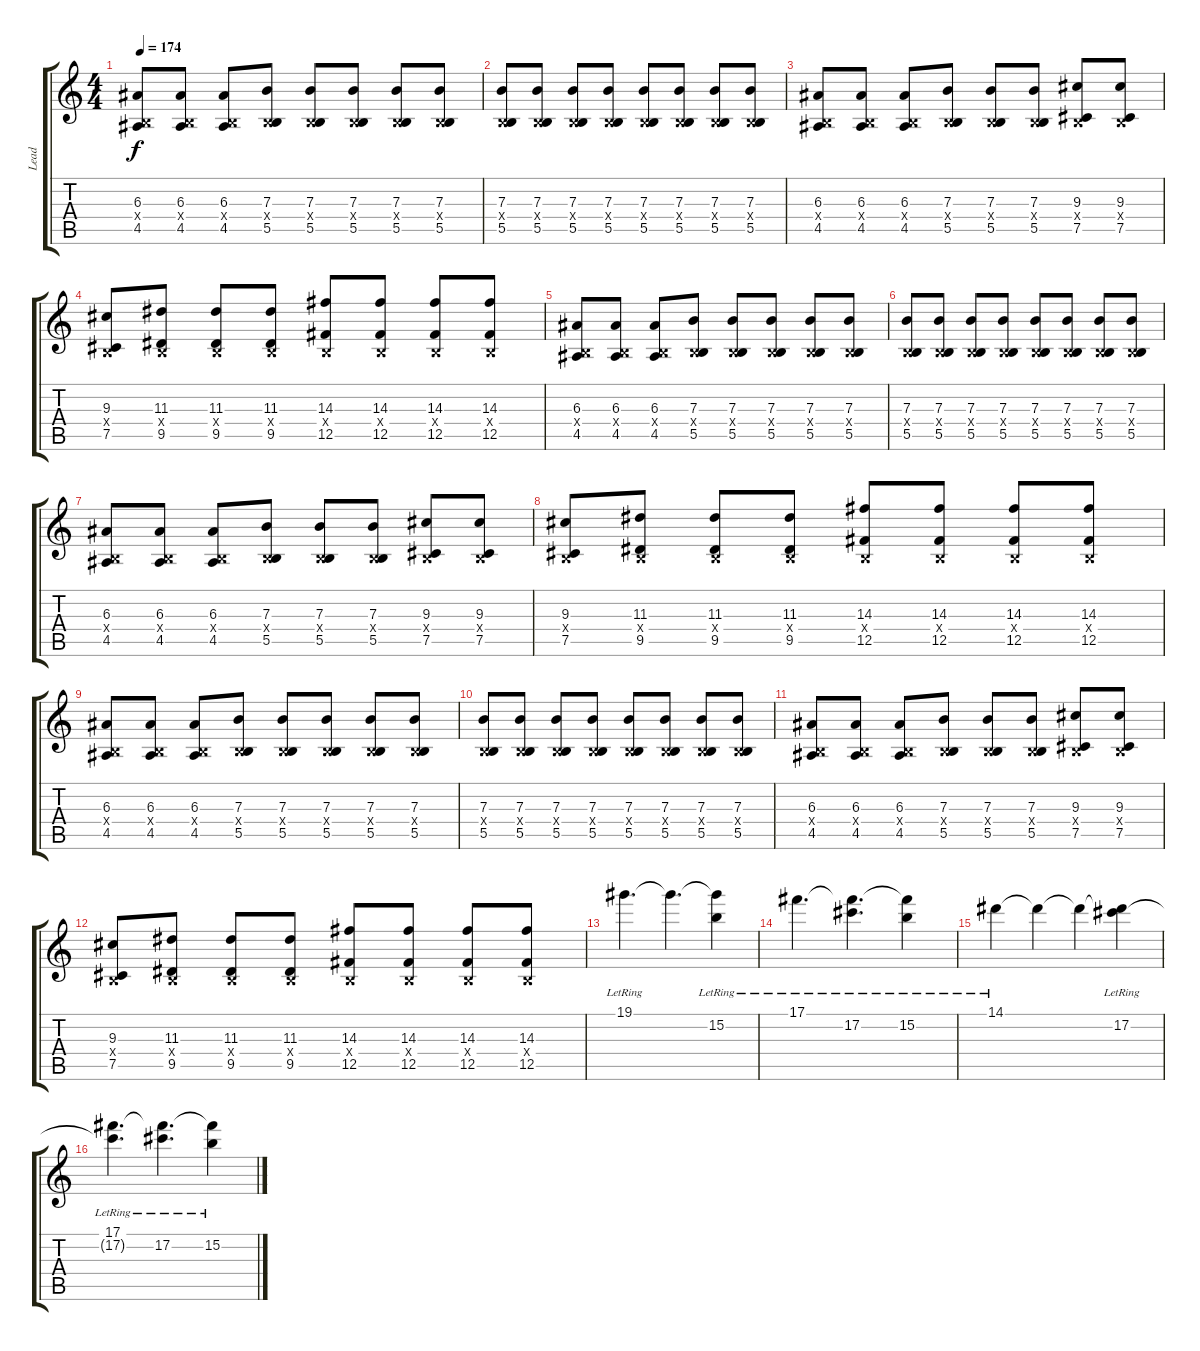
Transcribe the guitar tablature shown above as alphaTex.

\track ("Lead" "Lead") {instrument distortionguitar}
\staff {score tabs}
\tuning (Db4 Ab3 E3 B2 Gb2 B1) {hide}
\ts (4 4)
\tempo 174
\clef g2
\ks c
(6.3 0.4{x} 4.5).8{dy f} (6.3 0.4{x} 4.5).8 (6.3 0.4{x} 4.5).8 (7.3 0.4{x} 5.5).8 (7.3 0.4{x} 5.5).8 (7.3 0.4{x} 5.5).8 (7.3 0.4{x} 5.5).8 (7.3 0.4{x} 5.5).8 |
(7.3 0.4{x} 5.5).8 (7.3 0.4{x} 5.5).8 (7.3 0.4{x} 5.5).8 (7.3 0.4{x} 5.5).8 (7.3 0.4{x} 5.5).8 (7.3 0.4{x} 5.5).8 (7.3 0.4{x} 5.5).8 (7.3 0.4{x} 5.5).8 |
(6.3 0.4{x} 4.5).8 (6.3 0.4{x} 4.5).8 (6.3 0.4{x} 4.5).8 (7.3 0.4{x} 5.5).8 (7.3 0.4{x} 5.5).8 (7.3 0.4{x} 5.5).8 (9.3 0.4{x} 7.5).8 (9.3 0.4{x} 7.5).8 |
(9.3 0.4{x} 7.5).8 (11.3 0.4{x} 9.5).8 (11.3 0.4{x} 9.5).8 (11.3 0.4{x} 9.5).8 (14.3 0.4{x} 12.5).8 (14.3 0.4{x} 12.5).8 (14.3 0.4{x} 12.5).8 (14.3 0.4{x} 12.5).8 |
(6.3 0.4{x} 4.5).8 (6.3 0.4{x} 4.5).8 (6.3 0.4{x} 4.5).8 (7.3 0.4{x} 5.5).8 (7.3 0.4{x} 5.5).8 (7.3 0.4{x} 5.5).8 (7.3 0.4{x} 5.5).8 (7.3 0.4{x} 5.5).8 |
(7.3 0.4{x} 5.5).8 (7.3 0.4{x} 5.5).8 (7.3 0.4{x} 5.5).8 (7.3 0.4{x} 5.5).8 (7.3 0.4{x} 5.5).8 (7.3 0.4{x} 5.5).8 (7.3 0.4{x} 5.5).8 (7.3 0.4{x} 5.5).8 |
(6.3 0.4{x} 4.5).8 (6.3 0.4{x} 4.5).8 (6.3 0.4{x} 4.5).8 (7.3 0.4{x} 5.5).8 (7.3 0.4{x} 5.5).8 (7.3 0.4{x} 5.5).8 (9.3 0.4{x} 7.5).8 (9.3 0.4{x} 7.5).8 |
(9.3 0.4{x} 7.5).8 (11.3 0.4{x} 9.5).8 (11.3 0.4{x} 9.5).8 (11.3 0.4{x} 9.5).8 (14.3 0.4{x} 12.5).8 (14.3 0.4{x} 12.5).8 (14.3 0.4{x} 12.5).8 (14.3 0.4{x} 12.5).8 |
(6.3 0.4{x} 4.5).8 (6.3 0.4{x} 4.5).8 (6.3 0.4{x} 4.5).8 (7.3 0.4{x} 5.5).8 (7.3 0.4{x} 5.5).8 (7.3 0.4{x} 5.5).8 (7.3 0.4{x} 5.5).8 (7.3 0.4{x} 5.5).8 |
(7.3 0.4{x} 5.5).8 (7.3 0.4{x} 5.5).8 (7.3 0.4{x} 5.5).8 (7.3 0.4{x} 5.5).8 (7.3 0.4{x} 5.5).8 (7.3 0.4{x} 5.5).8 (7.3 0.4{x} 5.5).8 (7.3 0.4{x} 5.5).8 |
(6.3 0.4{x} 4.5).8 (6.3 0.4{x} 4.5).8 (6.3 0.4{x} 4.5).8 (7.3 0.4{x} 5.5).8 (7.3 0.4{x} 5.5).8 (7.3 0.4{x} 5.5).8 (9.3 0.4{x} 7.5).8 (9.3 0.4{x} 7.5).8 |
(9.3 0.4{x} 7.5).8 (11.3 0.4{x} 9.5).8 (11.3 0.4{x} 9.5).8 (11.3 0.4{x} 9.5).8 (14.3 0.4{x} 12.5).8 (14.3 0.4{x} 12.5).8 (14.3 0.4{x} 12.5).8 (14.3 0.4{x} 12.5).8 |
19.1{lr}.4{d} 19.1{t}.4{d} (19.1{t} 15.2{lr}).4 |
17.1{lr}.4{d} (17.1{t} 17.2{lr}).4{d} (17.1{t} 15.2{lr}).4 |
14.1{lr}.4 14.1{t}.4 14.1{t}.4 (14.1{t} 17.2{lr}).4 |
(17.1{lr} 17.2{t}).4{d} (17.1{t} 17.2{lr}).4{d} (17.1{t} 15.2{lr}).4
